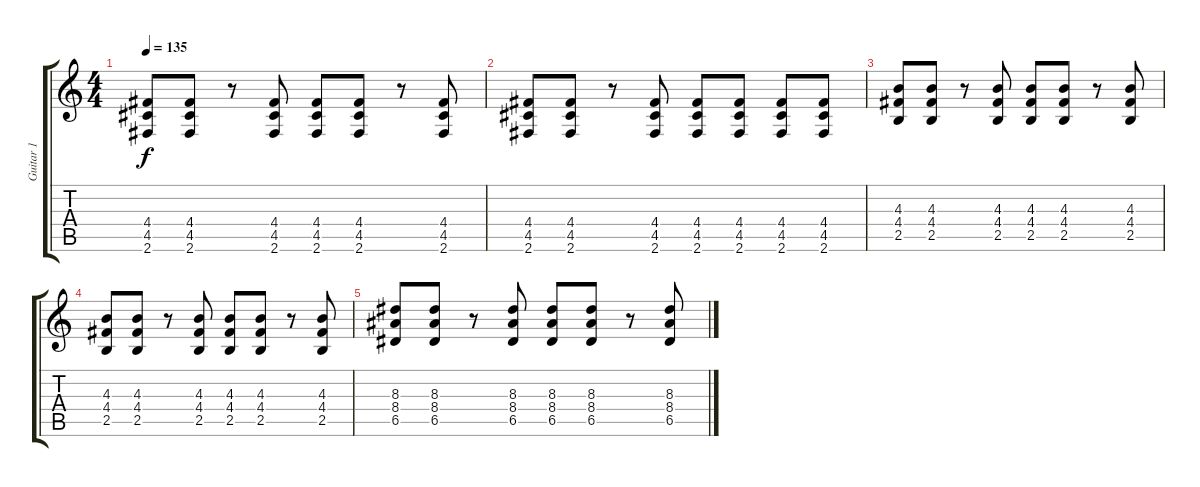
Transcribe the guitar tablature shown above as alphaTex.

\track ("Guitar 1" "Guitar 1") {instrument electricguitarclean}
\staff {score tabs}
\tuning (E4 B3 G3 D3 A2 E2) {hide}
\ts (4 4)
\tempo 135
\clef g2
\ks c
(4.4 4.5 2.6).8{dy f} (4.4 4.5 2.6).8 r.8 (4.4 4.5 2.6).8 (4.4 4.5 2.6).8 (4.4 4.5 2.6).8 r.8 (4.4 4.5 2.6).8 |
(4.4 4.5 2.6).8 (4.4 4.5 2.6).8 r.8 (4.4 4.5 2.6).8 (4.4 4.5 2.6).8 (4.4 4.5 2.6).8 (4.4 4.5 2.6).8 (4.4 4.5 2.6).8 |
(4.3 4.4 2.5).8 (4.3 4.4 2.5).8 r.8 (4.3 4.4 2.5).8 (4.3 4.4 2.5).8 (4.3 4.4 2.5).8 r.8 (4.3 4.4 2.5).8 |
(4.3 4.4 2.5).8 (4.3 4.4 2.5).8 r.8 (4.3 4.4 2.5).8 (4.3 4.4 2.5).8 (4.3 4.4 2.5).8 r.8 (4.3 4.4 2.5).8 |
(8.3 8.4 6.5).8 (8.3 8.4 6.5).8 r.8 (8.3 8.4 6.5).8 (8.3 8.4 6.5).8 (8.3 8.4 6.5).8 r.8 (8.3 8.4 6.5).8
